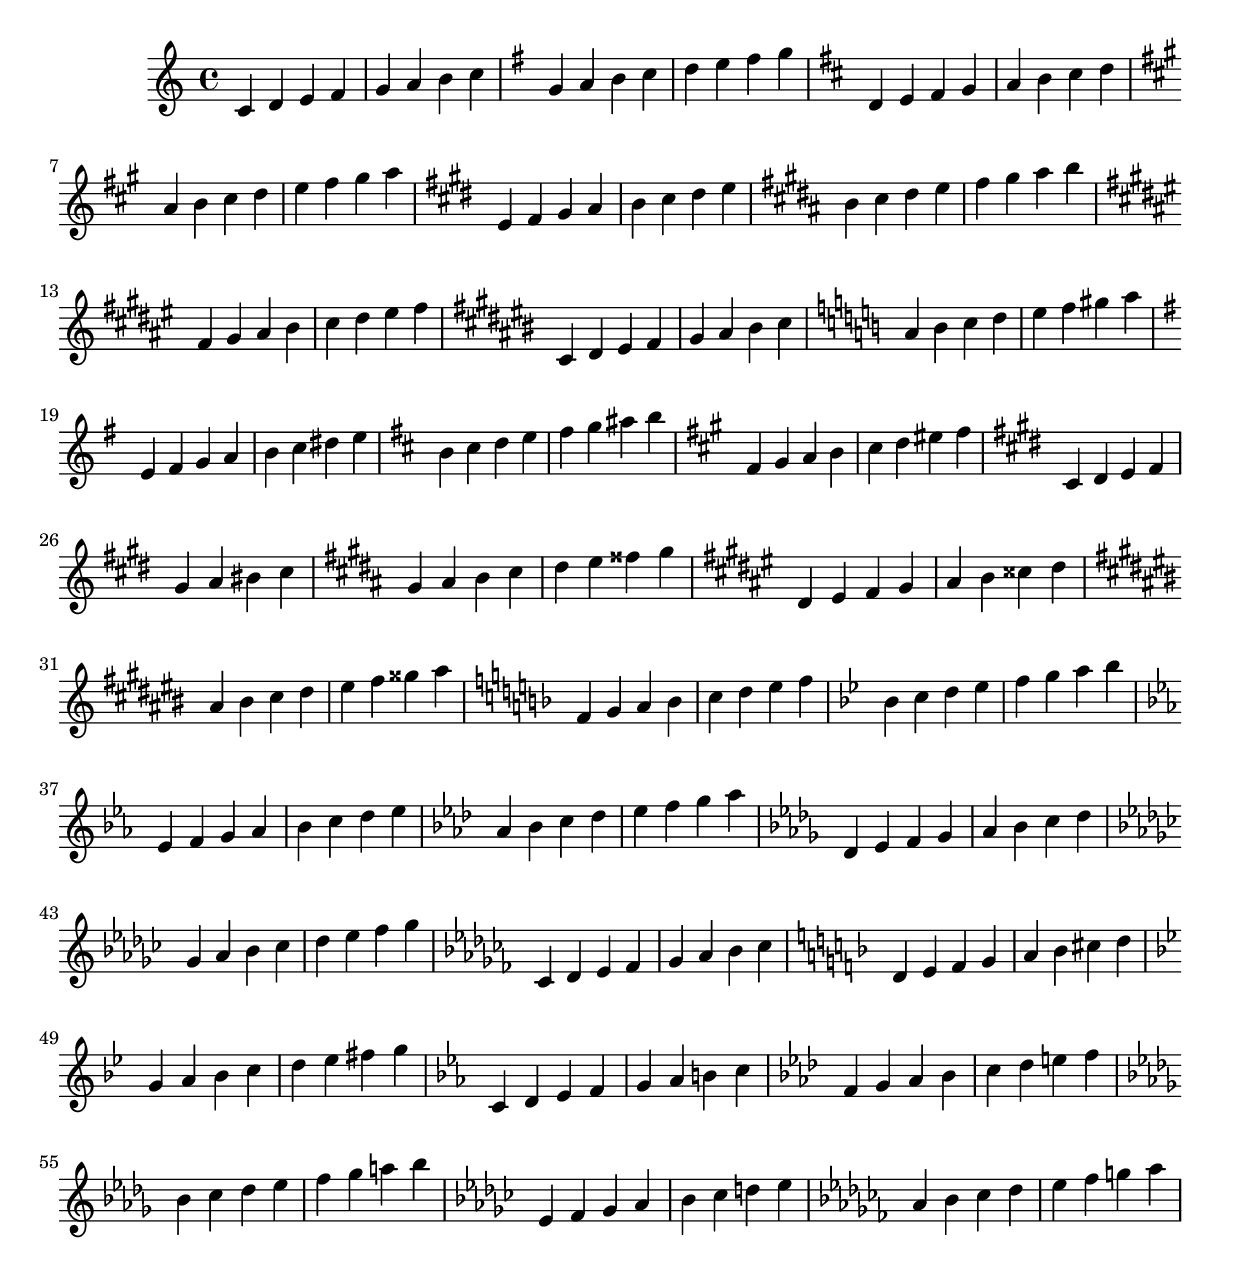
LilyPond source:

\version "1.5.68"

\score { 
  \context Voice \notes\relative c {
    % sharp-major 
	% c g d a e b fis cis
	
	\key c \major
	c' d e f g a b c
	
	\key g\major
	g a b c d e fis g
	
	\key d\major
	d, e fis g a b cis d
	
	\key a\major
	a b cis d e fis gis a
	
	\key e\major
	e, fis gis a b cis dis e
	
	\key b\major
	b cis dis e fis gis ais b
	
	\key fis\major
	fis, gis ais b cis dis eis fis
	
	\key cis\major
	cis, dis eis fis gis ais bis cis
	
	% sharp-minor
	% a e b fis cis gis dis ais
	
	\key a\minor
	a b c d e f gis a
	
	\key e\minor
	e, fis g a b c dis e
	
	\key b\minor
	b cis d e fis g ais b
	
	\key fis\minor
	fis, gis a b cis d eis fis
	
	\key cis\minor
	cis, dis e fis gis a bis cis
	
	\key gis\minor
	gis ais b cis dis e fisis gis
	
	\key dis\minor
	dis, eis fis gis ais b cisis dis
	
	\key ais\minor
	ais bis cis dis eis fis gisis ais
	
	% flat-major 
	% c f bes es as des ges ces
	
	\key f\major
	f, g a bes c d e f
	
	\key bes\major
	bes, c d es f g a bes
	
	\key es\major
	es,, f g as bes c d es 
	
	\key as\major
	as, bes c des es f g as
	
	\key des\major
	des,, es f ges as bes c des
	
	\key ges\major
	ges, as bes ces des es f ges
	
	\key ces\major
	ces,, des es fes ges as bes ces
	
	% flat-minor 
	% a d g c f bes es as
	
	\key d\minor
	d, e f g a bes cis d 
	
	\key g\minor
	g, a bes c d es fis g
	
	\key c\minor
	c,, d es f g as b c
	
	\key f\minor
	f, g as bes c des e f
	
	\key bes\minor
	bes, c des es f ges a bes
	
	\key es\minor
	es,, f ges as bes ces d es
	
	\key as\minor
	as, bes ces des es fes g as
}

  \paper { }  
  \midi { }
}
